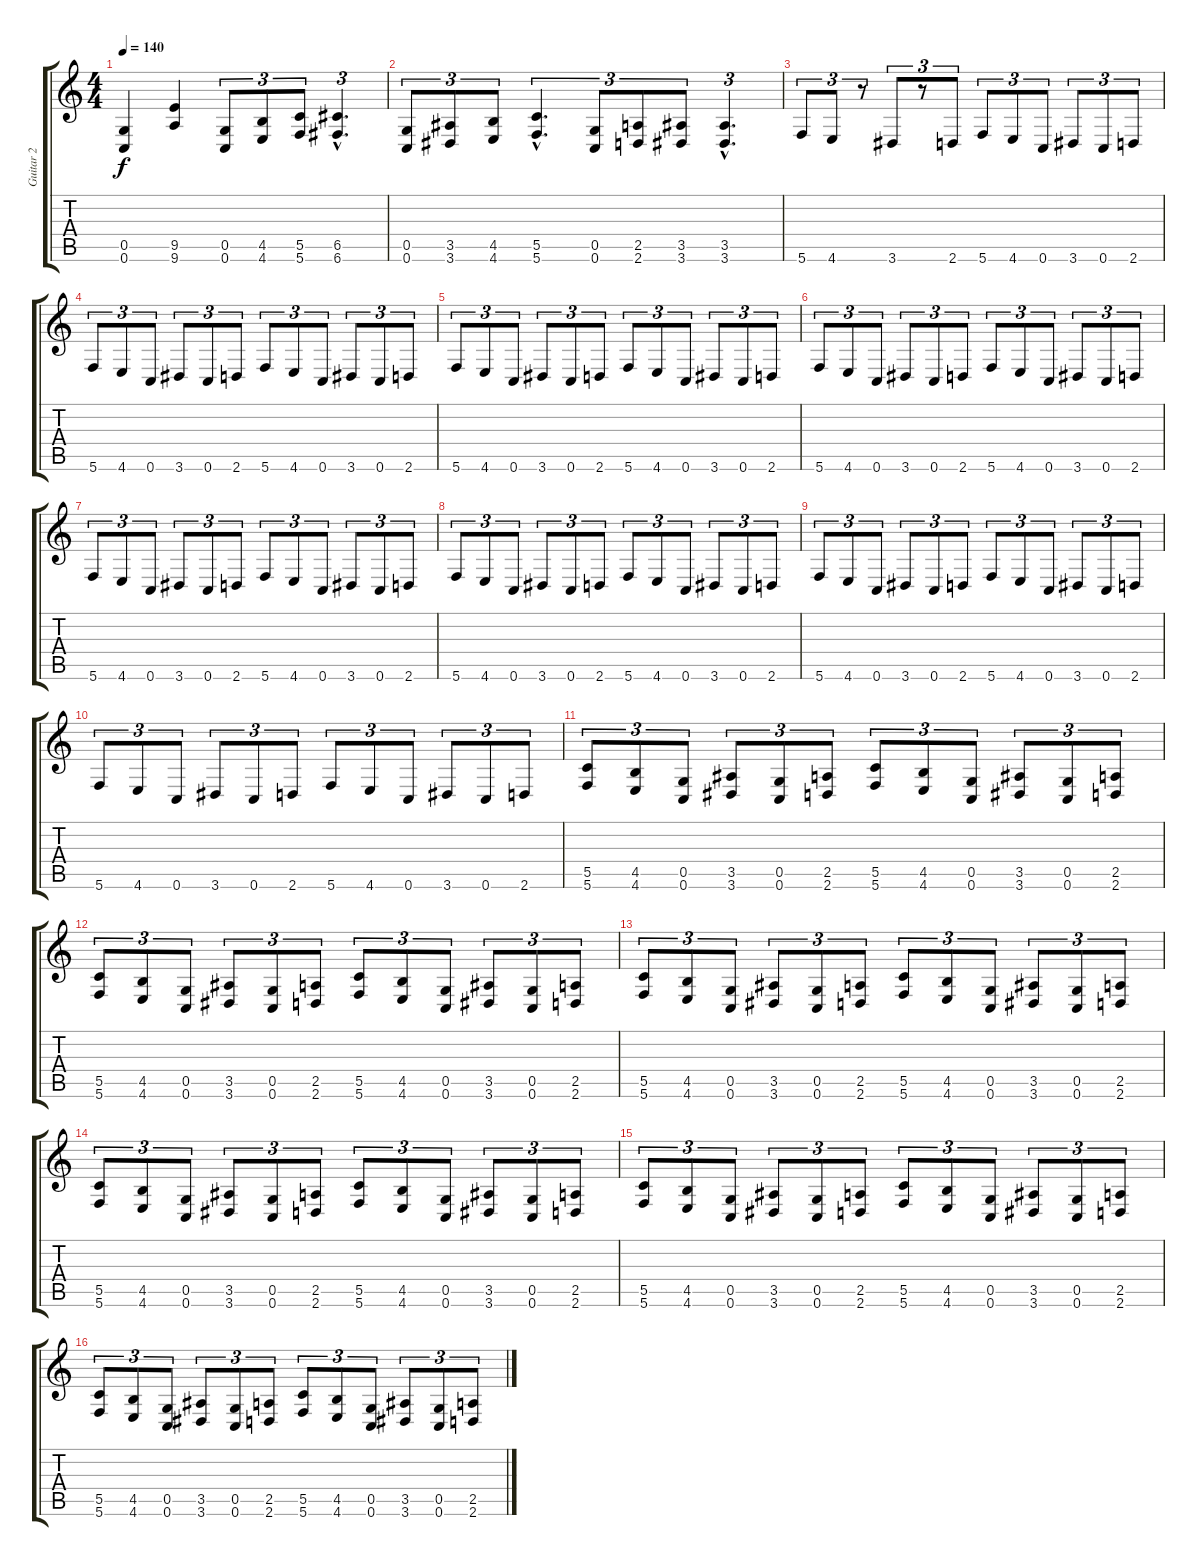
\track ("Guitar 2" "Guitar 2") {instrument distortionguitar}
\staff {score tabs}
\tuning (D4 A3 F3 C3 G2 C2) {hide}
\ts (4 4)
\tempo 140
\clef g2
\ks c
(0.5 0.6).4{dy f} (9.5 9.6).4 (0.5 0.6).8{tu (3 2)} (4.5 4.6).8{tu (3 2)} (5.5 5.6).8{tu (3 2)} (6.5{hac} 6.6{hac}).4{d tu (3 2)} |
(0.5 0.6).8{tu (3 2)} (3.5 3.6).8{tu (3 2)} (4.5 4.6).8{tu (3 2)} (5.5{hac} 5.6{hac}).4{d tu (3 2)} (0.5 0.6).8{tu (3 2)} (2.5 2.6).8{tu (3 2)} (3.5 3.6).8{tu (3 2)} (3.5{hac} 3.6{hac}).4{d tu (3 2)} |
5.6.8{tu (3 2)} 4.6.8{tu (3 2)} r.8{tu (3 2)} 3.6.8{tu (3 2)} r.8{tu (3 2)} 2.6.8{tu (3 2)} 5.6.8{tu (3 2)} 4.6.8{tu (3 2)} 0.6.8{tu (3 2)} 3.6.8{tu (3 2)} 0.6.8{tu (3 2)} 2.6.8{tu (3 2)} |
5.6.8{tu (3 2)} 4.6.8{tu (3 2)} 0.6.8{tu (3 2)} 3.6.8{tu (3 2)} 0.6.8{tu (3 2)} 2.6.8{tu (3 2)} 5.6.8{tu (3 2)} 4.6.8{tu (3 2)} 0.6.8{tu (3 2)} 3.6.8{tu (3 2)} 0.6.8{tu (3 2)} 2.6.8{tu (3 2)} |
5.6.8{tu (3 2)} 4.6.8{tu (3 2)} 0.6.8{tu (3 2)} 3.6.8{tu (3 2)} 0.6.8{tu (3 2)} 2.6.8{tu (3 2)} 5.6.8{tu (3 2)} 4.6.8{tu (3 2)} 0.6.8{tu (3 2)} 3.6.8{tu (3 2)} 0.6.8{tu (3 2)} 2.6.8{tu (3 2)} |
5.6.8{tu (3 2)} 4.6.8{tu (3 2)} 0.6.8{tu (3 2)} 3.6.8{tu (3 2)} 0.6.8{tu (3 2)} 2.6.8{tu (3 2)} 5.6.8{tu (3 2)} 4.6.8{tu (3 2)} 0.6.8{tu (3 2)} 3.6.8{tu (3 2)} 0.6.8{tu (3 2)} 2.6.8{tu (3 2)} |
5.6.8{tu (3 2)} 4.6.8{tu (3 2)} 0.6.8{tu (3 2)} 3.6.8{tu (3 2)} 0.6.8{tu (3 2)} 2.6.8{tu (3 2)} 5.6.8{tu (3 2)} 4.6.8{tu (3 2)} 0.6.8{tu (3 2)} 3.6.8{tu (3 2)} 0.6.8{tu (3 2)} 2.6.8{tu (3 2)} |
5.6.8{tu (3 2)} 4.6.8{tu (3 2)} 0.6.8{tu (3 2)} 3.6.8{tu (3 2)} 0.6.8{tu (3 2)} 2.6.8{tu (3 2)} 5.6.8{tu (3 2)} 4.6.8{tu (3 2)} 0.6.8{tu (3 2)} 3.6.8{tu (3 2)} 0.6.8{tu (3 2)} 2.6.8{tu (3 2)} |
5.6.8{tu (3 2)} 4.6.8{tu (3 2)} 0.6.8{tu (3 2)} 3.6.8{tu (3 2)} 0.6.8{tu (3 2)} 2.6.8{tu (3 2)} 5.6.8{tu (3 2)} 4.6.8{tu (3 2)} 0.6.8{tu (3 2)} 3.6.8{tu (3 2)} 0.6.8{tu (3 2)} 2.6.8{tu (3 2)} |
5.6.8{tu (3 2)} 4.6.8{tu (3 2)} 0.6.8{tu (3 2)} 3.6.8{tu (3 2)} 0.6.8{tu (3 2)} 2.6.8{tu (3 2)} 5.6.8{tu (3 2)} 4.6.8{tu (3 2)} 0.6.8{tu (3 2)} 3.6.8{tu (3 2)} 0.6.8{tu (3 2)} 2.6.8{tu (3 2)} |
(5.5 5.6).8{tu (3 2)} (4.5 4.6).8{tu (3 2)} (0.5 0.6).8{tu (3 2)} (3.5 3.6).8{tu (3 2)} (0.5 0.6).8{tu (3 2)} (2.5 2.6).8{tu (3 2)} (5.5 5.6).8{tu (3 2)} (4.5 4.6).8{tu (3 2)} (0.5 0.6).8{tu (3 2)} (3.5 3.6).8{tu (3 2)} (0.5 0.6).8{tu (3 2)} (2.5 2.6).8{tu (3 2)} |
(5.5 5.6).8{tu (3 2)} (4.5 4.6).8{tu (3 2)} (0.5 0.6).8{tu (3 2)} (3.5 3.6).8{tu (3 2)} (0.5 0.6).8{tu (3 2)} (2.5 2.6).8{tu (3 2)} (5.5 5.6).8{tu (3 2)} (4.5 4.6).8{tu (3 2)} (0.5 0.6).8{tu (3 2)} (3.5 3.6).8{tu (3 2)} (0.5 0.6).8{tu (3 2)} (2.5 2.6).8{tu (3 2)} |
(5.5 5.6).8{tu (3 2)} (4.5 4.6).8{tu (3 2)} (0.5 0.6).8{tu (3 2)} (3.5 3.6).8{tu (3 2)} (0.5 0.6).8{tu (3 2)} (2.5 2.6).8{tu (3 2)} (5.5 5.6).8{tu (3 2)} (4.5 4.6).8{tu (3 2)} (0.5 0.6).8{tu (3 2)} (3.5 3.6).8{tu (3 2)} (0.5 0.6).8{tu (3 2)} (2.5 2.6).8{tu (3 2)} |
(5.5 5.6).8{tu (3 2)} (4.5 4.6).8{tu (3 2)} (0.5 0.6).8{tu (3 2)} (3.5 3.6).8{tu (3 2)} (0.5 0.6).8{tu (3 2)} (2.5 2.6).8{tu (3 2)} (5.5 5.6).8{tu (3 2)} (4.5 4.6).8{tu (3 2)} (0.5 0.6).8{tu (3 2)} (3.5 3.6).8{tu (3 2)} (0.5 0.6).8{tu (3 2)} (2.5 2.6).8{tu (3 2)} |
(5.5 5.6).8{tu (3 2)} (4.5 4.6).8{tu (3 2)} (0.5 0.6).8{tu (3 2)} (3.5 3.6).8{tu (3 2)} (0.5 0.6).8{tu (3 2)} (2.5 2.6).8{tu (3 2)} (5.5 5.6).8{tu (3 2)} (4.5 4.6).8{tu (3 2)} (0.5 0.6).8{tu (3 2)} (3.5 3.6).8{tu (3 2)} (0.5 0.6).8{tu (3 2)} (2.5 2.6).8{tu (3 2)} |
(5.5 5.6).8{tu (3 2)} (4.5 4.6).8{tu (3 2)} (0.5 0.6).8{tu (3 2)} (3.5 3.6).8{tu (3 2)} (0.5 0.6).8{tu (3 2)} (2.5 2.6).8{tu (3 2)} (5.5 5.6).8{tu (3 2)} (4.5 4.6).8{tu (3 2)} (0.5 0.6).8{tu (3 2)} (3.5 3.6).8{tu (3 2)} (0.5 0.6).8{tu (3 2)} (2.5 2.6).8{tu (3 2)}
